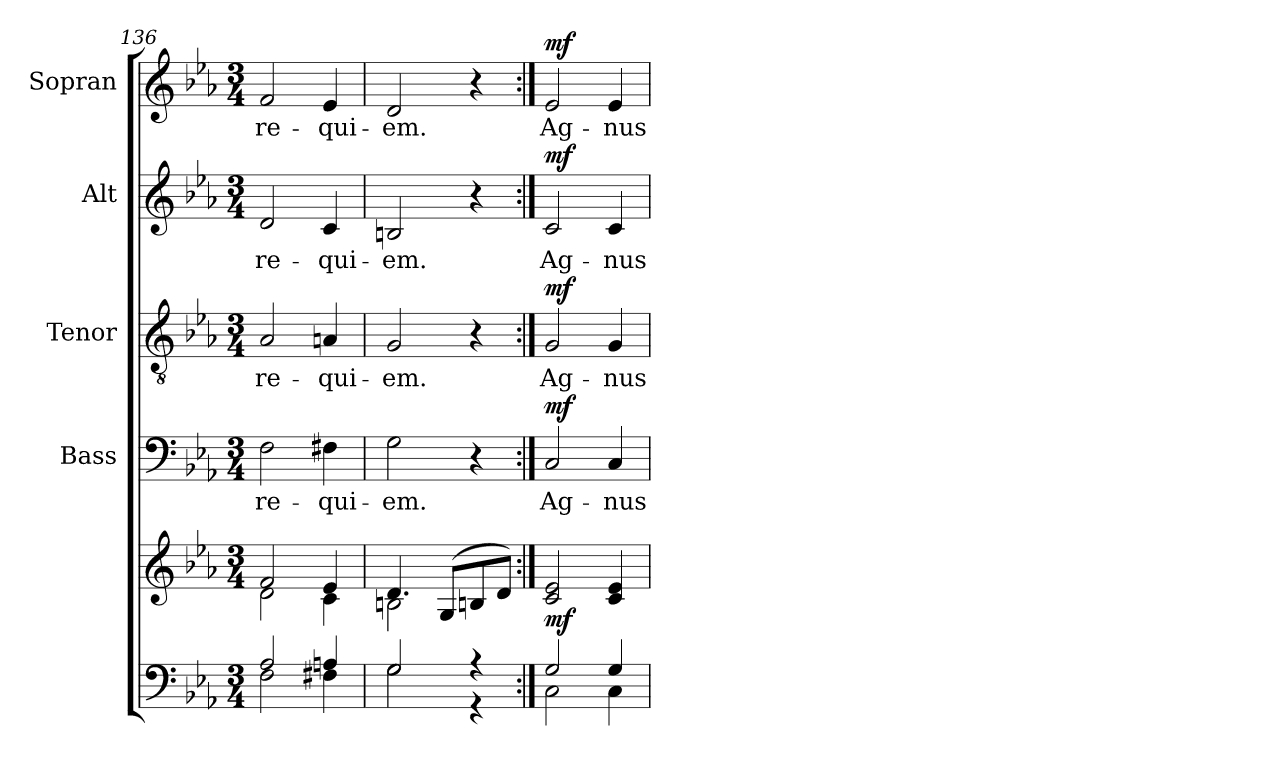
**kern	**kern	**dynam	**kern	**text	**dynam	**kern	**text	**dynam	**kern	**text	**dynam	**kern	**text	**dynam
*part5	*part5	*part5	*part4	*part4	*part4	*part3	*part3	*part3	*part2	*part2	*part2	*part1	*part1	*part1
*staff6	*staff5	*staff5/6	*staff4	*staff4	*staff4	*staff3	*staff3	*staff3	*staff2	*staff2	*staff2	*staff1	*staff1	*staff1
*	*	*	*I"Bass	*	*	*I"Tenor	*	*	*I"Alt	*	*	*I"Sopran	*	*
*	*	*	*I'B.	*	*	*I'T.	*	*	*I'A.	*	*	*I'S.	*	*
*clefF4	*clefG2	*	*clefF4	*	*	*clefGv2	*	*	*clefG2	*	*	*clefG2	*	*
*k[b-e-a-]	*k[b-e-a-]	*	*k[b-e-a-]	*	*	*k[b-e-a-]	*	*	*k[b-e-a-]	*	*	*k[b-e-a-]	*	*
*E-:	*E-:	*	*E-:	*	*	*E-:	*	*	*E-:	*	*	*E-:	*	*
*M3/4	*M3/4	*	*M3/4	*	*	*M3/4	*	*	*M3/4	*	*	*M3/4	*	*
=136	=136	=136	=136	=136	=136	=136	=136	=136	=136	=136	=136	=136	=136	=136
*^	*^	*	*	*	*	*	*	*	*	*	*	*	*	*
!	!	!	!	!	!	!LO:LY:b	!	!	!LO:LY:b	!	!	!LO:LY:b	!	!	!LO:LY:b	!
2A-/	2F\	2f/	2d\	.	2F\	re-	.	2A-/	re-	.	2d/	re-	.	2f/	re-	.
!	!	!	!	!	!	!LO:LY:b	!	!	!LO:LY:b	!	!	!LO:LY:b	!	!	!LO:LY:b	!
4An/	4F#X\	4e-/	4c\	.	4F#X\	-qui-	.	4An/	-qui-	.	4c/	-qui-	.	4e-/	-qui-	.
!!LO:PB:g=z
=137	=137	=137	=137	=137	=137	=137	=137	=137	=137	=137	=137	=137	=137	=137	=137	=137
!	!	!	!	!	!	!LO:LY:b	!	!	!LO:LY:b	!	!	!LO:LY:b	!	!	!LO:LY:b	!
2G/	2G\	4.d/	2Bn\	.	2G\	-em.	.	2G/	-em.	.	2Bn/	-em.	.	2d/	-em.	.
.	.	(<8G/L	.	.	.	.	.	.	.	.	.	.	.	.	.	.
4r	4r	8Bn/	4ryy	.	4r	.	.	4r	.	.	4r	.	.	4r	.	.
.	.	8d/J)	.	.	.	.	.	.	.	.	.	.	.	.	.	.
*	*	*v	*v	*	*	*	*	*	*	*	*	*	*	*	*	*
=138:|!	=138:|!	=138:|!	=138:|!	=138:|!	=138:|!	=138:|!	=138:|!	=138:|!	=138:|!	=138:|!	=138:|!	=138:|!	=138:|!	=138:|!	=138:|!
!	!	!	!LO:DY:b	!	!LO:LY:b	!LO:DY:a	!	!LO:LY:b	!LO:DY:a	!	!LO:LY:b	!LO:DY:a	!	!LO:LY:b	!LO:DY:a
2G/	2C\	2c/ 2e-/	mf	2C/	Ag-	mf	2G/	Ag-	mf	2c/	Ag-	mf	2e-/	Ag-	mf
!	!	!	!	!	!LO:LY:b	!	!	!LO:LY:b	!	!	!LO:LY:b	!	!	!LO:LY:b	!
4G/	4C\	4c/ 4e-/	.	4C/	-nus	.	4G/	-nus	.	4c/	-nus	.	4e-/	-nus	.
*v	*v	*	*	*	*	*	*	*	*	*	*	*	*	*	*
=	=	=	=	=	=	=	=	=	=	=	=	=	=	=
*-	*-	*-	*-	*-	*-	*-	*-	*-	*-	*-	*-	*-	*-	*-
